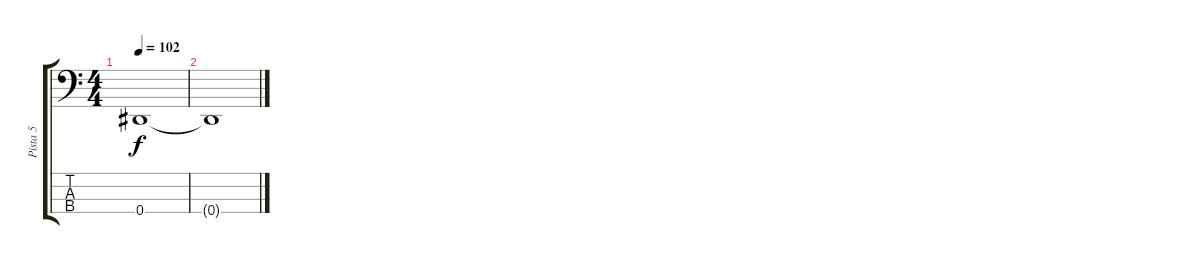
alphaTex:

\track ("Pista 5" "Pista 5") {instrument electricbasspick}
\staff {score tabs}
\tuning (Gb2 Db2 Ab1 Eb1) {hide}
\ts (4 4)
\tempo 102
\clef f4
\ks c
0.4{t}.1{dy f} |
0.4{t}.1
